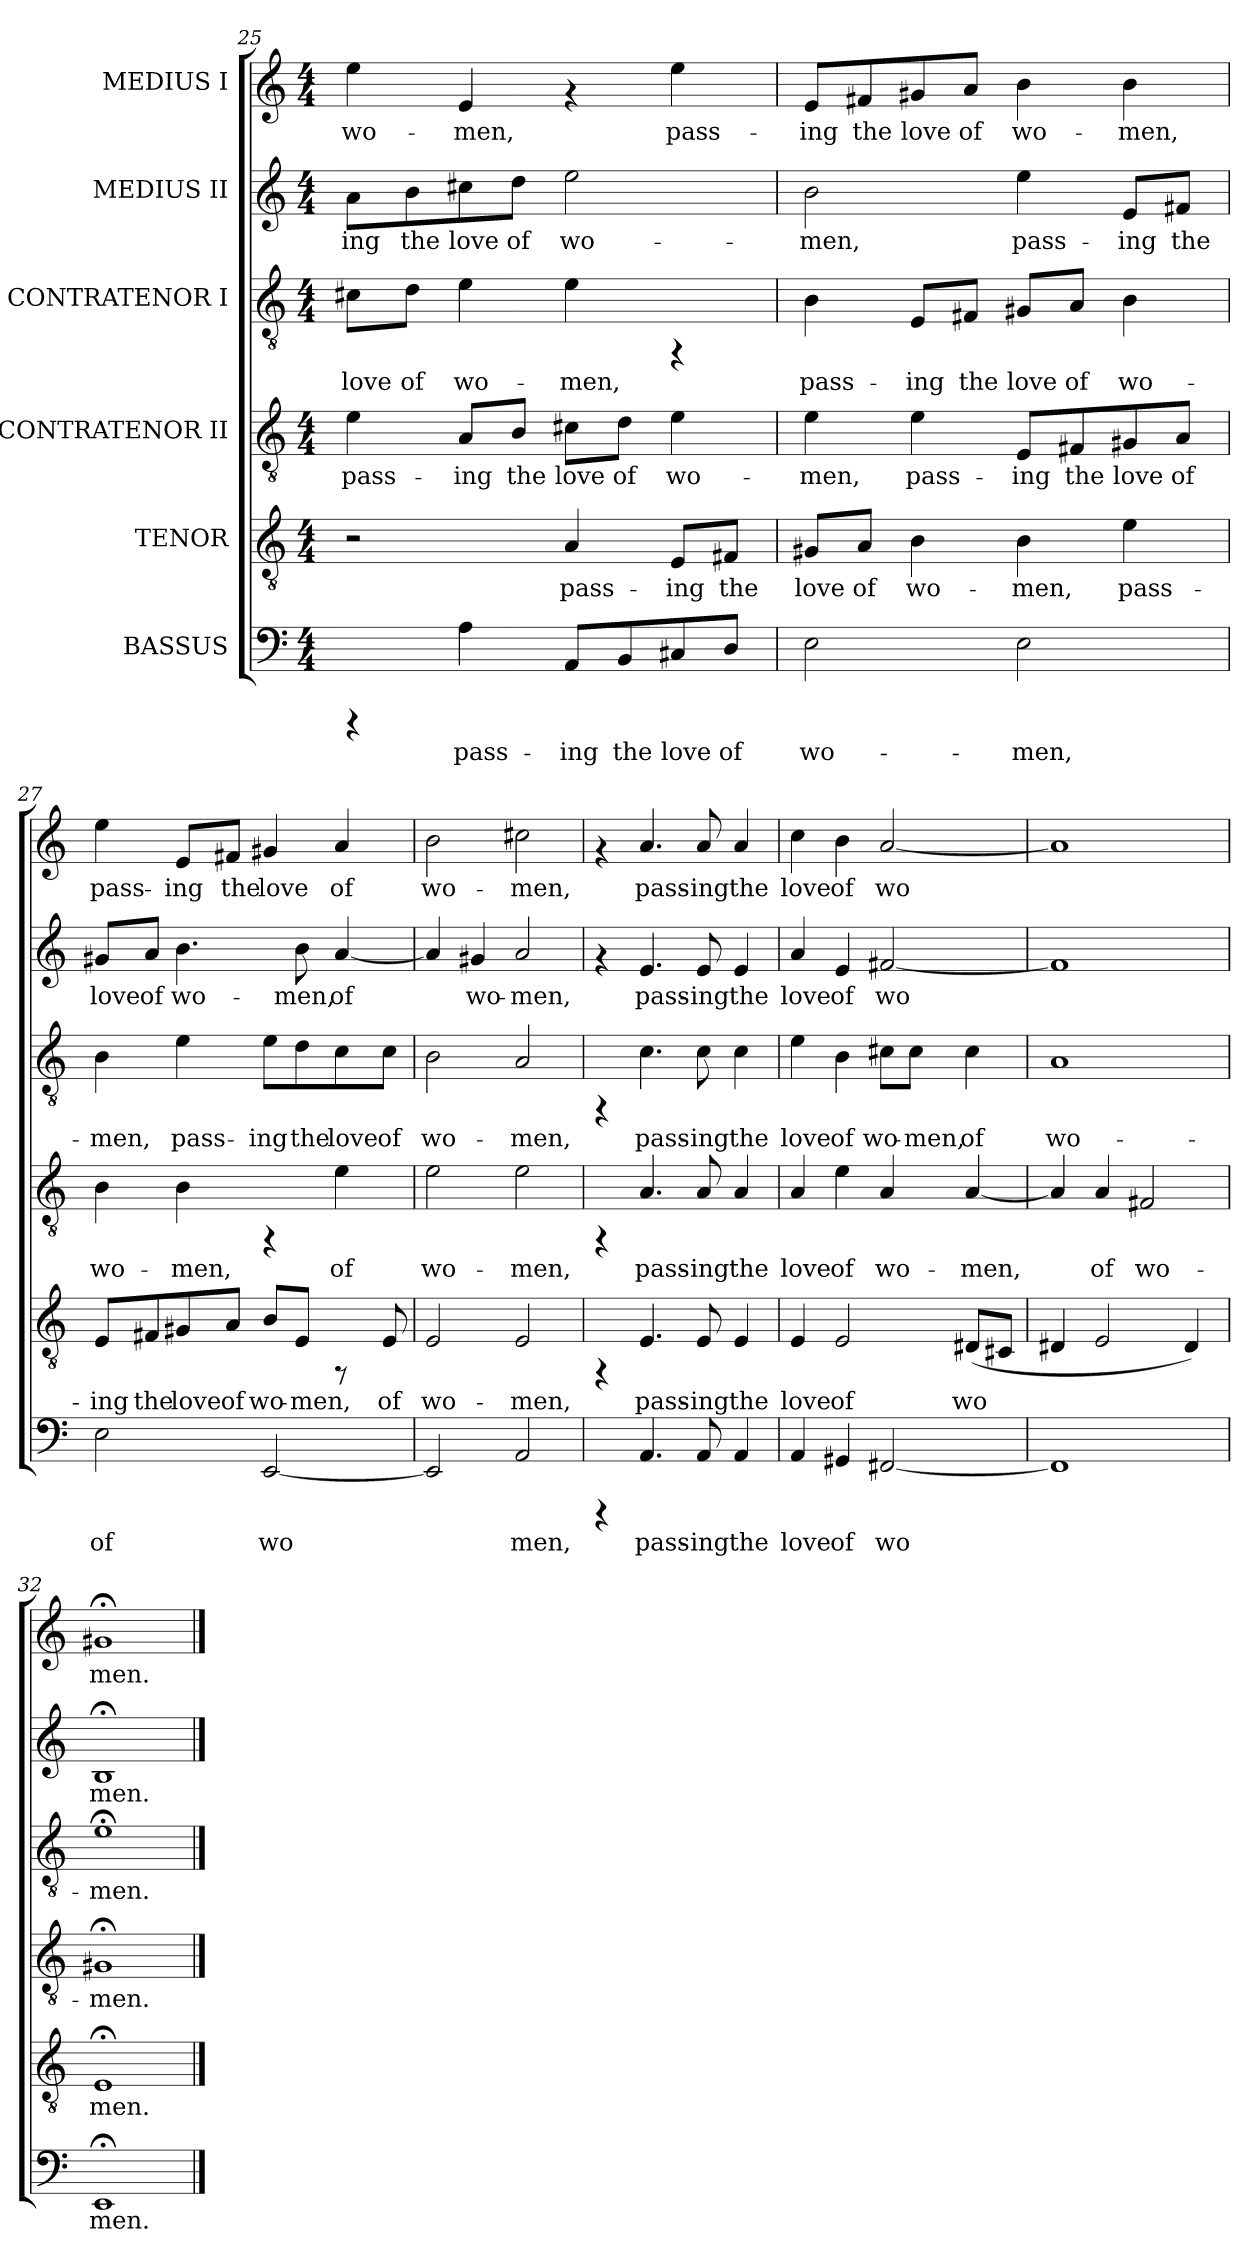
**kern	**text	**kern	**text	**kern	**text	**kern	**text	**kern	**text	**kern	**text
*part6	*part6	*part5	*part5	*part4	*part4	*part3	*part3	*part2	*part2	*part1	*part1
*staff6	*staff6	*staff5	*staff5	*staff4	*staff4	*staff3	*staff3	*staff2	*staff2	*staff1	*staff1
*I"BASSUS	*	*I"TENOR	*	*I"CONTRATENOR II	*	*I"CONTRATENOR I	*	*I"MEDIUS II	*	*I"MEDIUS I	*
*clefF4	*	*clefGv2	*	*clefGv2	*	*clefGv2	*	*clefG2	*	*clefG2	*
*k[]	*	*k[]	*	*k[]	*	*k[]	*	*k[]	*	*k[]	*
*C:	*	*C:	*	*C:	*	*C:	*	*C:	*	*C:	*
*M4/4	*	*M4/4	*	*M4/4	*	*M4/4	*	*M4/4	*	*M4/4	*
=25	=25	=25	=25	=25	=25	=25	=25	=25	=25	=25	=25
!	!	!	!	!	!LO:LY:b:cj	!	!LO:LY:b:cj	!	!LO:LY:b:cj	!	!LO:LY:b:cj
4rCCC	.	2r	.	4e\	pass-	8c#X\L	love	8a\L	-ing	4ee\	wo-
!	!	!	!	!	!	!	!LO:LY:b:cj	!	!LO:LY:b:cj	!	!
.	.	.	.	.	.	8d\J	of	8b\	the	.	.
!	!LO:LY:b:cj	!	!	!	!LO:LY:b:cj	!	!LO:LY:b:cj	!	!LO:LY:b:cj	!	!LO:LY:b:cj
4A\	pass-	.	.	8A/L	-ing	4e\	wo-	8cc#X\	love	4e/	-men,
!	!	!	!	!	!LO:LY:b:cj	!	!	!	!LO:LY:b:cj	!	!
.	.	.	.	8B/J	the	.	.	8dd\J	of	.	.
!	!LO:LY:b:cj	!	!LO:LY:b:cj	!	!LO:LY:b:cj	!	!LO:LY:b:cj	!	!LO:LY:b:cj	!	!
8AA/L	-ing	4A/	pass-	8c#X\L	love	4e\	-men,	2ee\	wo-	4rf	.
!	!LO:LY:b:cj	!	!	!	!LO:LY:b:cj	!	!	!	!	!	!
8BB/	the	.	.	8d\J	of	.	.	.	.	.	.
!	!LO:LY:b:cj	!	!LO:LY:b:cj	!	!LO:LY:b:cj	!	!	!	!	!	!LO:LY:b:cj
8C#X/	love	8E/L	-ing	4e\	wo-	4rFF	.	.	.	4ee\	pass-
!	!LO:LY:b:cj	!	!LO:LY:b:cj	!	!	!	!	!	!	!	!
8D/J	of	8F#X/J	the	.	.	.	.	.	.	.	.
=26	=26	=26	=26	=26	=26	=26	=26	=26	=26	=26	=26
!	!LO:LY:b:cj	!	!LO:LY:b:cj	!	!LO:LY:b:cj	!	!LO:LY:b:cj	!	!LO:LY:b:cj	!	!LO:LY:b:cj
2E\	wo-	8G#X/L	love	4e\	-men,	4B\	pass-	2b\	-men,	8e/L	-ing
!	!	!	!LO:LY:b:cj	!	!	!	!	!	!	!	!LO:LY:b:cj
.	.	8A/J	of	.	.	.	.	.	.	8f#X/	the
!	!	!	!LO:LY:b:cj	!	!LO:LY:b:cj	!	!LO:LY:b:cj	!	!	!	!LO:LY:b:cj
.	.	4B\	wo-	4e\	pass-	8E/L	-ing	.	.	8g#X/	love
!	!	!	!	!	!	!	!LO:LY:b:cj	!	!	!	!LO:LY:b:cj
.	.	.	.	.	.	8F#X/J	the	.	.	8a/J	of
!	!LO:LY:b:cj	!	!LO:LY:b:cj	!	!LO:LY:b:cj	!	!LO:LY:b:cj	!	!LO:LY:b:cj	!	!LO:LY:b:cj
2E\	-men,	4B\	-men,	8E/L	-ing	8G#X/L	love	4ee\	pass-	4b\	wo-
!	!	!	!	!	!LO:LY:b:cj	!	!LO:LY:b:cj	!	!	!	!
.	.	.	.	8F#X/	the	8A/J	of	.	.	.	.
!	!	!	!LO:LY:b:cj	!	!LO:LY:b:cj	!	!LO:LY:b:cj	!	!LO:LY:b:cj	!	!LO:LY:b:cj
.	.	4e\	pass-	8G#X/	love	4B\	wo-	8e/L	-ing	4b\	-men,
!	!	!	!	!	!LO:LY:b:cj	!	!	!	!LO:LY:b:cj	!	!
.	.	.	.	8A/J	of	.	.	8f#X/J	the	.	.
!!LO:PB:g=z
=27	=27	=27	=27	=27	=27	=27	=27	=27	=27	=27	=27
!	!LO:LY:b:cj	!	!LO:LY:b:cj	!	!LO:LY:b:cj	!	!LO:LY:b:cj	!	!LO:LY:b:cj	!	!LO:LY:b:cj
2E\	of	8E/L	-ing	4B\	wo-	4B\	-men,	8g#X/L	love	4ee\	pass-
!	!	!	!LO:LY:b:cj	!	!	!	!	!	!LO:LY:b:cj	!	!
.	.	8F#X/	the	.	.	.	.	8a/J	of	.	.
!	!	!	!LO:LY:b:cj	!	!LO:LY:b:cj	!	!LO:LY:b:cj	!	!LO:LY:b:cj	!	!LO:LY:b:cj
.	.	8G#X/	love	4B\	-men,	4e\	pass-	4.b\	wo-	8e/L	-ing
!	!	!	!LO:LY:b:cj	!	!	!	!	!	!	!	!LO:LY:b:cj
.	.	8A/J	of	.	.	.	.	.	.	8f#X/J	the
!	!LO:LY:b:cj	!	!LO:LY:b:cj	!	!	!	!LO:LY:b:cj	!	!	!	!LO:LY:b:cj
[<2EE/	wo-	8B/L	wo-	4rFF	.	8e\L	-ing	.	.	4g#X/	love
!	!	!	!LO:LY:b:cj	!	!	!	!LO:LY:b:cj	!	!LO:LY:b:cj	!	!
.	.	8E/J	-men,	.	.	8d\	the	8b\	-men,	.	.
!	!	!	!	!	!LO:LY:b:cj	!	!LO:LY:b:cj	!	!LO:LY:b:cj	!	!LO:LY:b:cj
.	.	8rFF	.	4e\	of	8c\	love	[<4a/	of	4a/	of
!	!	!	!LO:LY:b:cj	!	!	!	!LO:LY:b:cj	!	!	!	!
.	.	8E/	of	.	.	8c\J	of	.	.	.	.
=28	=28	=28	=28	=28	=28	=28	=28	=28	=28	=28	=28
!	!LO:LY:b:cj	!	!LO:LY:b:cj	!	!LO:LY:b:cj	!	!LO:LY:b:cj	!	!LO:LY:b:cj	!	!LO:LY:b:cj
2EE/]	--	2E/	wo-	2e\	wo-	2B\	wo-	4a/]	.	2b\	wo-
!	!	!	!	!	!	!	!	!	!LO:LY:b:cj	!	!
.	.	.	.	.	.	.	.	4g#X/	wo-	.	.
!	!LO:LY:b:cj	!	!LO:LY:b:cj	!	!LO:LY:b:cj	!	!LO:LY:b:cj	!	!LO:LY:b:cj	!	!LO:LY:b:cj
2AA/	-men,	2E/	-men,	2e\	-men,	2A/	-men,	2a/	-men,	2cc#X\	-men,
=29	=29	=29	=29	=29	=29	=29	=29	=29	=29	=29	=29
4rCCC	.	4rFF	.	4rFF	.	4rFF	.	4rf	.	4rf	.
!	!LO:LY:b:cj	!	!LO:LY:b:cj	!	!LO:LY:b:cj	!	!LO:LY:b:cj	!	!LO:LY:b:cj	!	!LO:LY:b:cj
4.AA/	pass-	4.E/	pass-	4.A/	pass-	4.c\	pass-	4.e/	pass-	4.a/	pass-
!	!LO:LY:b:cj	!	!LO:LY:b:cj	!	!LO:LY:b:cj	!	!LO:LY:b:cj	!	!LO:LY:b:cj	!	!LO:LY:b:cj
8AA/	-ing	8E/	-ing	8A/	-ing	8c\	-ing	8e/	-ing	8a/	-ing
!	!LO:LY:b:cj	!	!LO:LY:b:cj	!	!LO:LY:b:cj	!	!LO:LY:b:cj	!	!LO:LY:b:cj	!	!LO:LY:b:cj
4AA/	the	4E/	the	4A/	the	4c\	the	4e/	the	4a/	the
=30	=30	=30	=30	=30	=30	=30	=30	=30	=30	=30	=30
!	!LO:LY:b:cj	!	!LO:LY:b:cj	!	!LO:LY:b:cj	!	!LO:LY:b:cj	!	!LO:LY:b:cj	!	!LO:LY:b:cj
4AA/	love	4E/	love	4A/	love	4e\	love	4a/	love	4cc\	love
!	!LO:LY:b:cj	!	!LO:LY:b:cj	!	!LO:LY:b:cj	!	!LO:LY:b:cj	!	!LO:LY:b:cj	!	!LO:LY:b:cj
4GG#X/	of	2E/	of	4e\	of	4B\	of	4e/	of	4b\	of
!	!LO:LY:b:cj	!	!	!	!LO:LY:b:cj	!	!LO:LY:b:cj	!	!LO:LY:b:cj	!	!LO:LY:b:cj
[<2FF#X/	wo-	.	.	4A/	wo-	8c#X\L	wo-	[<2f#X/	wo-	[<2a/	wo-
!	!	!	!	!	!	!	!LO:LY:b:cj	!	!	!	!
.	.	.	.	.	.	8c#\J	-men,	.	.	.	.
!	!	!	!LO:LY:b:cj	!	!LO:LY:b:cj	!	!LO:LY:b:cj	!	!	!	!
.	.	(<8D#X/L	wo-	[<4A/	-men,	4c#\	of	.	.	.	.
!	!	!	!LO:LY:b:cj	!	!	!	!	!	!	!	!
.	.	8C#/J	--	.	.	.	.	.	.	.	.
=31	=31	=31	=31	=31	=31	=31	=31	=31	=31	=31	=31
!	!LO:LY:b:cj	!	!LO:LY:b:cj	!	!LO:LY:b:cj	!	!LO:LY:b:cj	!	!LO:LY:b:cj	!	!LO:LY:b:cj
1FF#]	--	4D#X/	--	4A/]	.	1A	wo-	1f#]	--	1a]	--
!	!	!	!LO:LY:b:cj	!	!LO:LY:b:cj	!	!	!	!	!	!
.	.	2E/	--	4A/	of	.	.	.	.	.	.
!	!	!	!	!	!LO:LY:b:cj	!	!	!	!	!	!
.	.	.	.	2F#X/	wo-	.	.	.	.	.	.
!	!	!	!LO:LY:b:cj	!	!	!	!	!	!	!	!
.	.	4D#/)	--	.	.	.	.	.	.	.	.
=32	=32	=32	=32	=32	=32	=32	=32	=32	=32	=32	=32
!	!LO:LY:b:cj	!	!LO:LY:b:cj	!	!LO:LY:b:cj	!	!LO:LY:b:cj	!	!LO:LY:b:cj	!	!LO:LY:b:cj
1EE;<	-men.	1E;<	-men.	1G#X;<	-men.	1e;<	-men.	1B;<	-men.	1g#X;<	-men.
==	==	==	==	==	==	==	==	==	==	==	==
*-	*-	*-	*-	*-	*-	*-	*-	*-	*-	*-	*-
